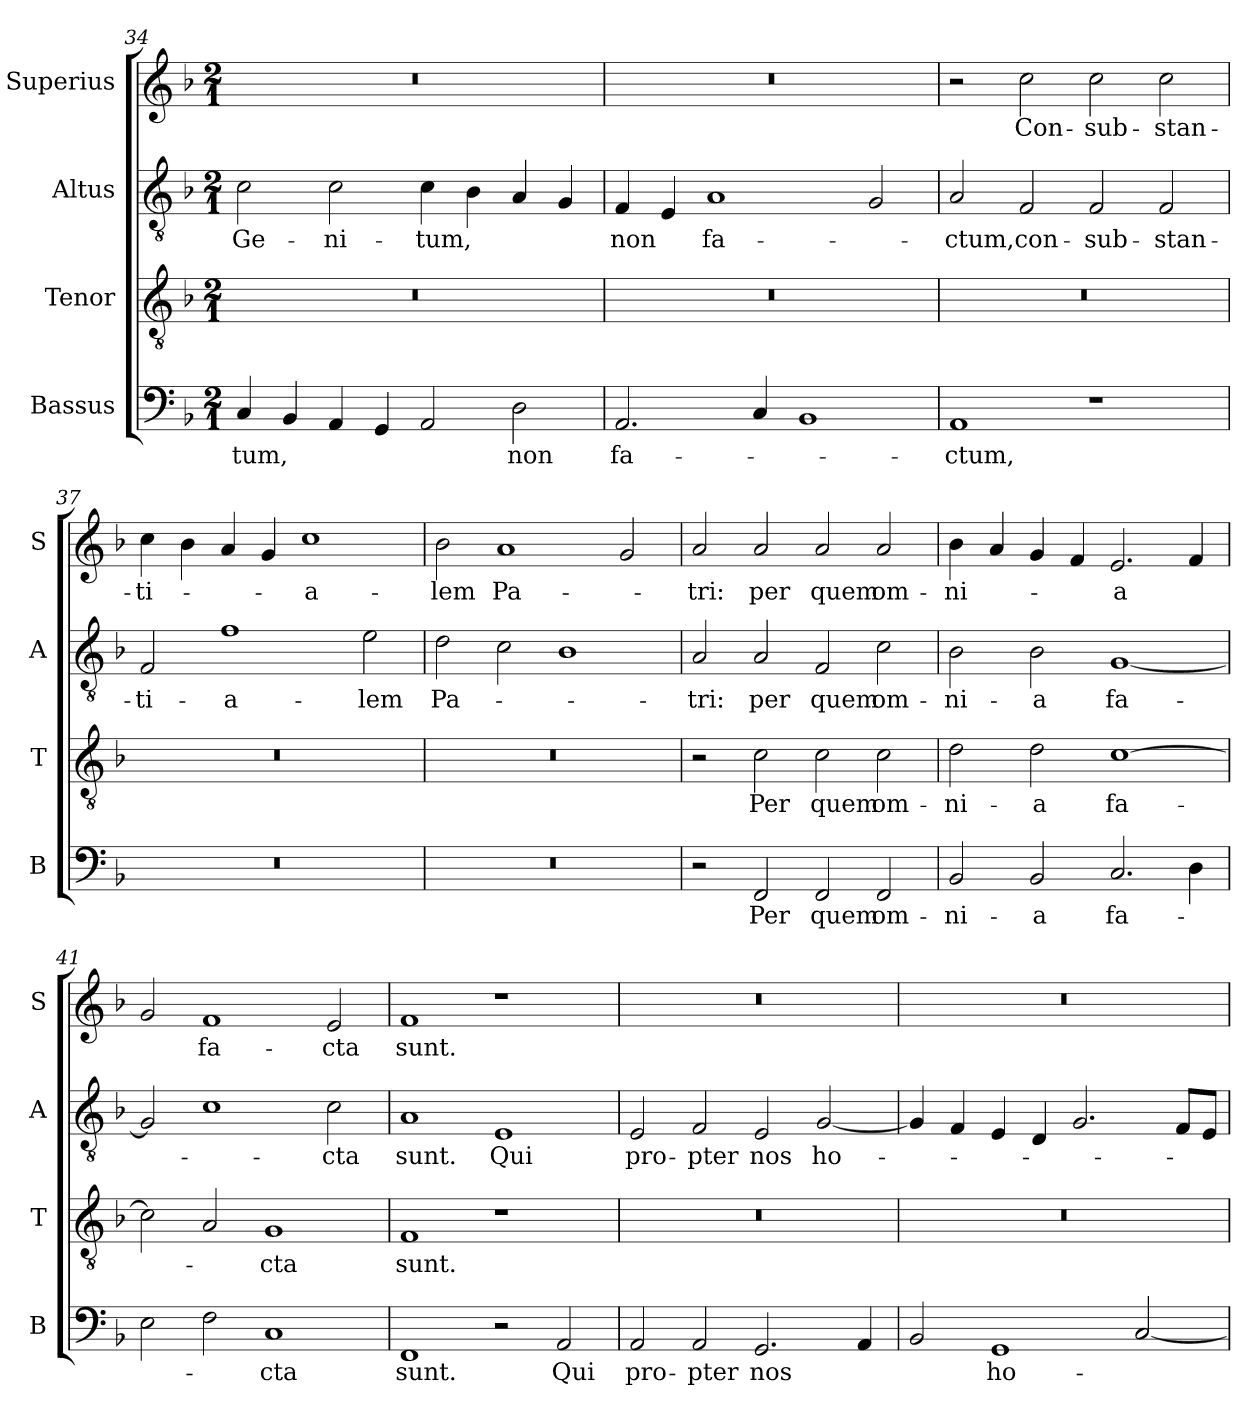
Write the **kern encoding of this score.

**kern	**text	**kern	**text	**kern	**text	**kern	**text
*part4	*part4	*part3	*part3	*part2	*part2	*part1	*part1
*staff4	*staff4	*staff3	*staff3	*staff2	*staff2	*staff1	*staff1
*I"Bassus	*	*I"Tenor	*	*I"Altus	*	*I"Superius	*
*I'B	*	*I'T	*	*I'A	*	*I'S	*
*clefF4	*	*clefGv2	*	*clefGv2	*	*clefG2	*
*k[b-]	*	*k[b-]	*	*k[b-]	*	*k[b-]	*
*M2/1	*	*M2/1	*	*M2/1	*	*M2/1	*
=34	=34	=34	=34	=34	=34	=34	=34
4C	-tum,	0r	.	2c	Ge-	0r	.
4BB-	.	.	.	.	.	.	.
4AA	.	.	.	2c	-ni-	.	.
4GG	.	.	.	.	.	.	.
2AA	.	.	.	4c	-tum,	.	.
.	.	.	.	4B-	.	.	.
2D	non	.	.	4A	.	.	.
.	.	.	.	4G	.	.	.
=35	=35	=35	=35	=35	=35	=35	=35
2.AA	fa-	0r	.	4F	non	0r	.
.	.	.	.	4E	.	.	.
.	.	.	.	1A	fa-	.	.
4C	.	.	.	.	.	.	.
1BB-	.	.	.	.	.	.	.
.	.	.	.	2G	.	.	.
=36	=36	=36	=36	=36	=36	=36	=36
1AA	-ctum,	0r	.	2A	-ctum,	2r	.
.	.	.	.	2F	con-	2cc	Con-
1r	.	.	.	2F	-sub-	2cc	-sub-
.	.	.	.	2F	-stan-	2cc	-stan-
=37	=37	=37	=37	=37	=37	=37	=37
0r	.	0r	.	2F	-ti-	4cc	-ti-
.	.	.	.	.	.	4b-	.
.	.	.	.	1f	-a-	4a	.
.	.	.	.	.	.	4g	.
.	.	.	.	.	.	1cc	-a-
.	.	.	.	2e	-lem	.	.
=38	=38	=38	=38	=38	=38	=38	=38
0r	.	0r	.	2d	Pa-	2b-	-lem
.	.	.	.	2c	.	1a	Pa-
.	.	.	.	1B-	.	.	.
.	.	.	.	.	.	2g	.
=39	=39	=39	=39	=39	=39	=39	=39
2r	.	2r	.	2A	-tri:	2a	-tri:
2FF	Per	2c	Per	2A	per	2a	per
2FF	quem	2c	quem	2F	quem	2a	quem
2FF	om-	2c	om-	2c	om-	2a	om-
=40	=40	=40	=40	=40	=40	=40	=40
2BB-	-ni-	2d	-ni-	2B-	-ni-	4b-	-ni-
.	.	.	.	.	.	4a	.
2BB-	-a	2d	-a	2B-	-a	4g	.
.	.	.	.	.	.	4f	.
2.C	fa-	[1c	fa-	[1G	fa-	2.e	-a
4D	.	.	.	.	.	4f	.
=41	=41	=41	=41	=41	=41	=41	=41
2E	.	2c]	.	2G]	.	2g	.
2F	.	2A	.	1c	.	1f	fa-
1C	-cta	1G	-cta	.	.	.	.
.	.	.	.	2c	-cta	2e	-cta
=42	=42	=42	=42	=42	=42	=42	=42
1FF	sunt.	1F	sunt.	1A	sunt.	1f	sunt.
!	!	!	!	!	!LO:LY:i	!	!
2r	.	1r	.	1E	Qui	1r	.
2AA	Qui	.	.	.	.	.	.
=43	=43	=43	=43	=43	=43	=43	=43
!	!	!	!	!	!LO:LY:i	!	!
2AA	pro-	0r	.	2E	pro-	0r	.
!	!	!	!	!	!LO:LY:i	!	!
2AA	-pter	.	.	2F	-pter	.	.
!	!	!	!	!	!LO:LY:i	!	!
2.GG	nos	.	.	2E	nos	.	.
!	!	!	!	!	!LO:LY:i	!	!
.	.	.	.	[2G	ho-	.	.
4AA	.	.	.	.	.	.	.
=44	=44	=44	=44	=44	=44	=44	=44
2BB-	.	0r	.	4G]	.	0r	.
.	.	.	.	4F	.	.	.
1GG	ho-	.	.	4E	.	.	.
.	.	.	.	4D	.	.	.
.	.	.	.	2.G	.	.	.
[2C	.	.	.	.	.	.	.
.	.	.	.	8FL	.	.	.
.	.	.	.	8EJ	.	.	.
=	=	=	=	=	=	=	=
*-	*-	*-	*-	*-	*-	*-	*-
